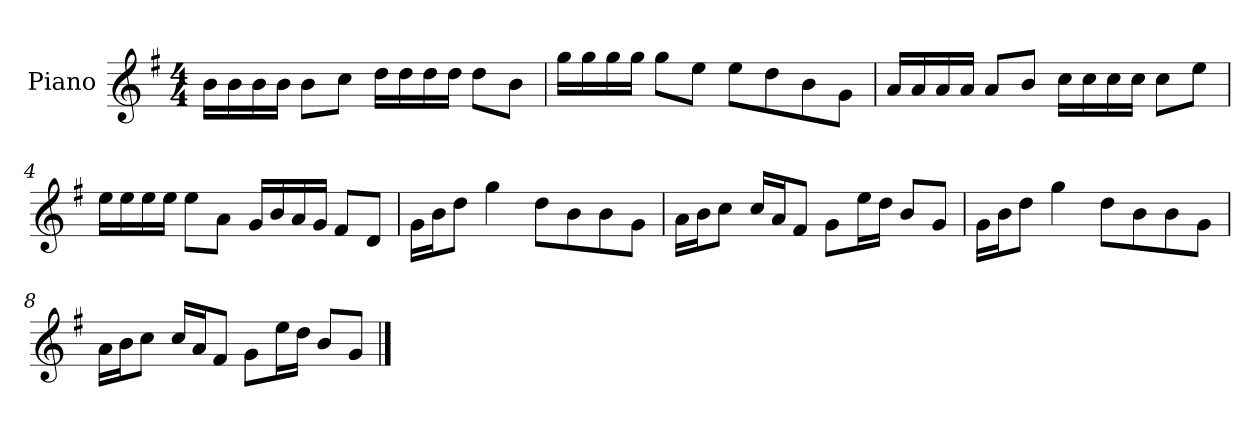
**kern
*part1
*staff1
*I"Piano
*I'P-no
*clefG2
*k[f#]
*M4/4
*MM90
=1
16b\LL
16b\
16b\
16b\JJ
8b\L
8cc\J
16dd\LL
16dd\
16dd\
16dd\JJ
8dd\L
8b\J
=2
16gg\LL
16gg\
16gg\
16gg\JJ
8gg\L
8ee\J
8ee\L
8dd\
8b\
8g\J
=3
16a/LL
16a/
16a/
16a/JJ
8a/L
8b/J
16cc\LL
16cc\
16cc\
16cc\JJ
8cc\L
8ee\J
!!LO:LB:g=z
=4
16ee\LL
16ee\
16ee\
16ee\JJ
8ee\L
8a\J
16g/LL
16b/
16a/
16g/JJ
8f#/L
8d/J
=5
16g\LL
16b\J
8dd\J
4gg\
8dd\L
8b\
8b\
8g\J
=6
16a\LL
16b\J
8cc\J
16cc/LL
16a/J
8f#/J
8g\L
16ee\L
16dd\JJ
8b/L
8g/J
=7
16g\LL
16b\J
8dd\J
4gg\
8dd\L
8b\
8b\
8g\J
!!LO:LB:g=z
=8
16a\LL
16b\J
8cc\J
16cc/LL
16a/J
8f#/J
8g\L
16ee\L
16dd\JJ
8b/L
8g/J
==
*-
